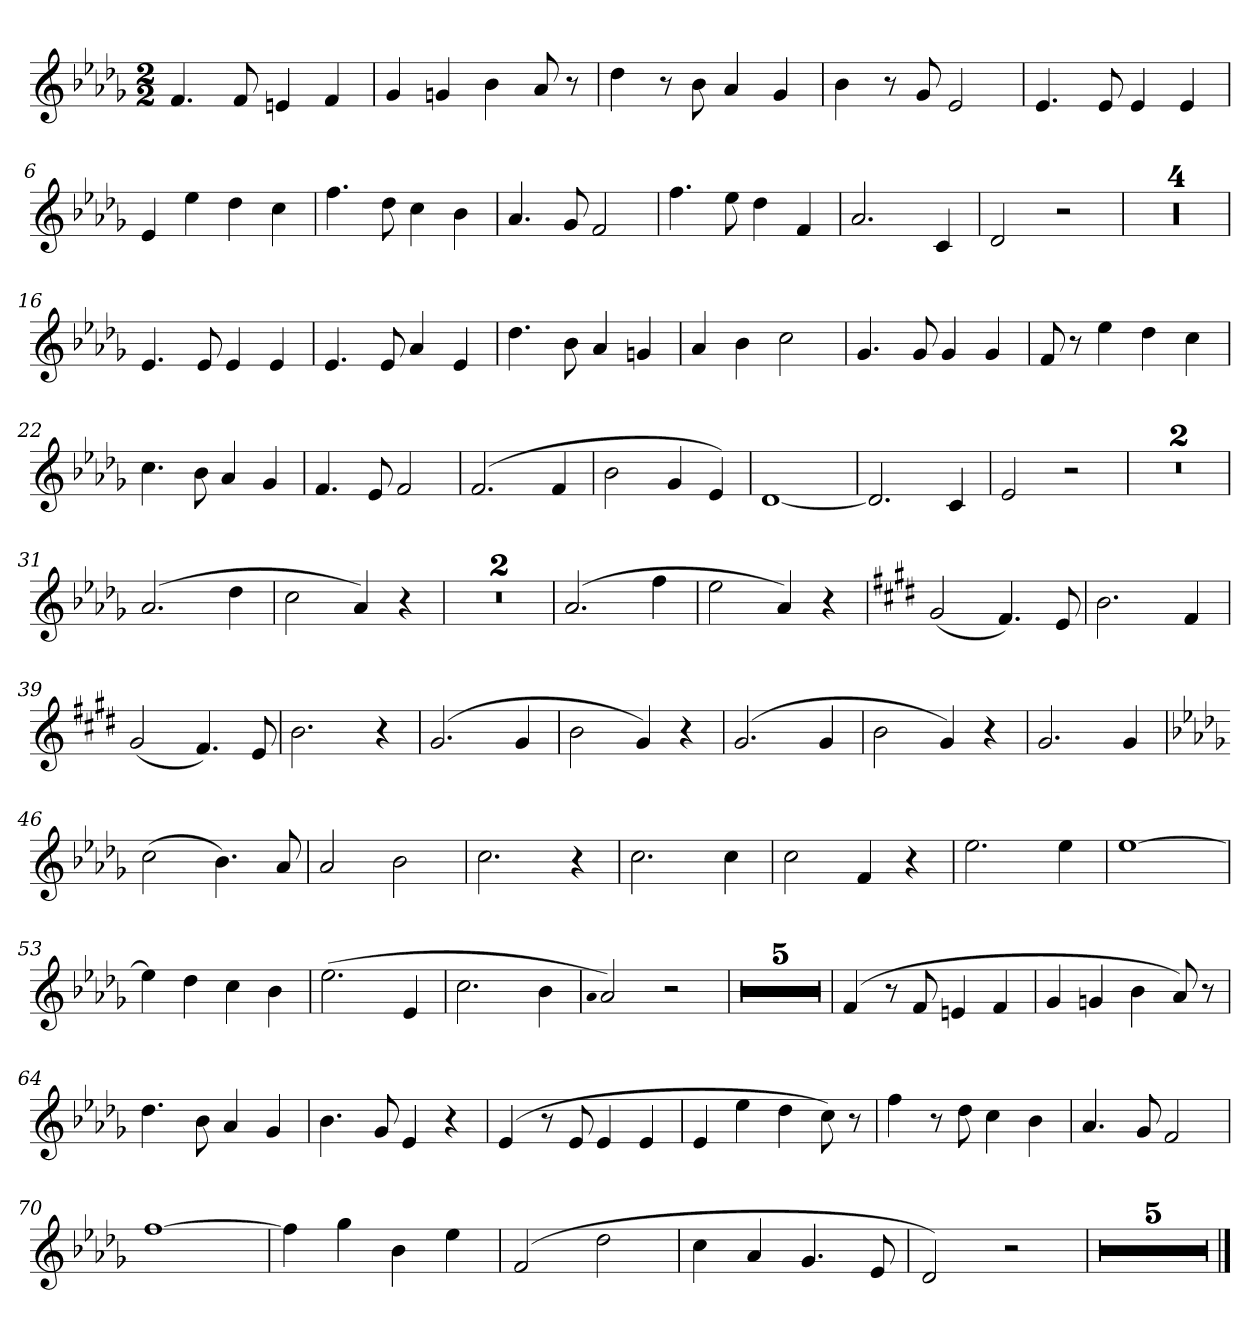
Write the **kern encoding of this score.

**kern
*part1
*staff1
*clefG2
*k[b-e-a-d-g-]
*M2/2
=1
4.f
8f
4en
4f
=2
4g-
4gn
4b-
8a-
8r
=3
4dd-
8r
8b-
4a-
4g-
=4
4b-
8r
8g-
2e-
=5
4.e-
8e-
4e-
4e-
=6
4e-
4ee-
4dd-
4cc
=7
4.ff
8dd-
4cc
4b-
=8
4.a-
8g-
2f
=9
4.ff
8ee-
4dd-
4f
=10
2.a-
4c
=11
2d-
2r
=12
1r
=13
1r
=14
1r
=15
1r
=16
4.e-
8e-
4e-
4e-
=17
4.e-
8e-
4a-
4e-
=18
4.dd-
8b-
4a-
4gn
=19
4a-
4b-
2cc
=20
4.g-
8g-
4g-
4g-
=21
8f
8r
4ee-
4dd-
4cc
=22
4.cc
8b-
4a-
4g-
=23
4.f
8e-
2f
=24
(2.f
4f
=25
2b-
4g-
4e-)
=26
[1d-
=27
2.d-]
4c
=28
2e-
2r
=29
1r
=30
1r
=31
(2.a-
4dd-
=32
2cc
4a-)
4r
=33
1r
=34
1r
=35
(2.a-
4ff
=36
2ee-
4a-)
4r
=37
*k[f#c#g#d#]
(2g#
4.f#)
8e
=38
2.b
4f#
=39
(2g#
4.f#)
8e
=40
2.b
4r
=41
(2.g#
4g#
=42
2b
4g#)
4r
=43
(2.g#
4g#
=44
2b
4g#)
4r
=45
2.g#
4g#
=46
*k[b-e-a-d-g-]
(2cc
4.b-)
8a-
=47
2a-
2b-
=48
2.cc
4r
=49
2.cc
4cc
=50
2cc
4f
4r
=51
2.ee-
4ee-
=52
[1ee-
=53
4ee-]
4dd-
4cc
4b-
=54
(2.ee-
4e-
=55
2.cc
4b-
=56
qa-
2a-)
2r
=57
1r
=58
1r
=59
1r
=60
1r
=61
1r
=62
(4f
8r
8f
4en
4f
=63
4g-
4gn
4b-
8a-)
8r
=64
4.dd-
8b-
4a-
4g-
=65
4.b-
8g-
4e-
4r
=66
(4e-
8r
8e-
4e-
4e-
=67
4e-
4ee-
4dd-
8cc)
8r
=68
4ff
8r
8dd-
4cc
4b-
=69
4.a-
8g-
2f
=70
[1ff
=71
4ff]
4gg-
4b-
4ee-
=72
(2f
2dd-
=73
4cc
4a-
4.g-
8e-
=74
2d-)
2r
=75
1r
=76
1r
=77
1r
=78
1r
=79
1r
==
*-
